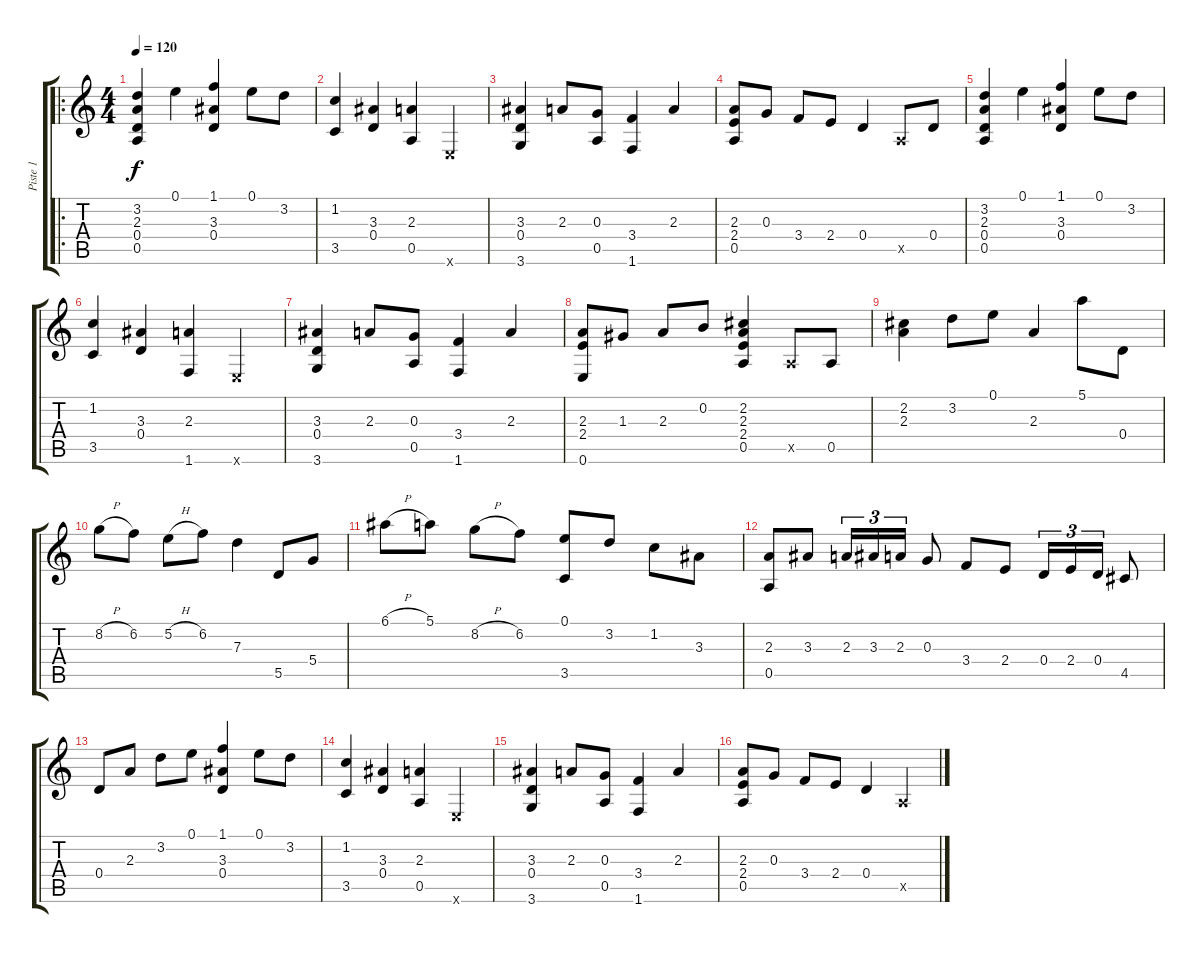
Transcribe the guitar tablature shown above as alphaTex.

\track ("Piste 1" "Piste 1") {instrument acousticguitarsteel}
\staff {score tabs}
\tuning (E4 B3 G3 D3 A2 E2) {hide}
\ro
\ts (4 4)
\tempo 120
\clef g2
\ks c
(3.2 2.3 0.4 0.5).4{dy f instrument acousticguitarsteel} 0.1.4 (1.1 3.3 0.4).4 0.1.8 3.2.8 |
(1.2 3.5).4 (3.3 0.4).4 (2.3 0.5).4 0.6{x}.4 |
(3.3 0.4 3.6).4 2.3.8 (0.3 0.5).8 (3.4 1.6).4 2.3.4 |
(2.3 2.4 0.5).8 0.3.8 3.4.8 2.4.8 0.4.4 0.5{x}.8 0.4.8 |
(3.2 2.3 0.4 0.5).4 0.1.4 (1.1 3.3 0.4).4 0.1.8 3.2.8 |
(1.2 3.5).4 (3.3 0.4).4 (2.3 1.6).4 0.6{x}.4 |
(3.3 0.4 3.6).4 2.3.8 (0.3 0.5).8 (3.4 1.6).4 2.3.4 |
(2.3 2.4 0.6).8 1.3.8 2.3.8 0.2.8 (2.2 2.3 2.4 0.5).4 0.5{x}.8 0.5.8 |
(2.2 2.3).4 3.2.8 0.1.8 2.3.4 5.1.8 0.4.8 |
8.2{h}.8 6.2.8 5.2{h}.8 6.2.8 7.3.4 5.5.8 5.4.8 |
6.1{h}.8 5.1.8 8.2{h}.8 6.2.8 (0.1 3.5).8 3.2.8 1.2.8 3.3.8 |
(2.3 0.5).8 3.3.8 2.3.16{tu (3 2)} 3.3.16{tu (3 2)} 2.3.16{tu (3 2)} 0.3.8 3.4.8 2.4.8 0.4.16{tu (3 2)} 2.4.16{tu (3 2)} 0.4.16{tu (3 2)} 4.5.8 |
0.4.8 2.3.8 3.2.8 0.1.8 (1.1 3.3 0.4).4 0.1.8 3.2.8 |
(1.2 3.5).4 (3.3 0.4).4 (2.3 0.5).4 0.6{x}.4 |
(3.3 0.4 3.6).4 2.3.8 (0.3 0.5).8 (3.4 1.6).4 2.3.4 |
(2.3 2.4 0.5).8 0.3.8 3.4.8 2.4.8 0.4.4 0.5{x}.4
